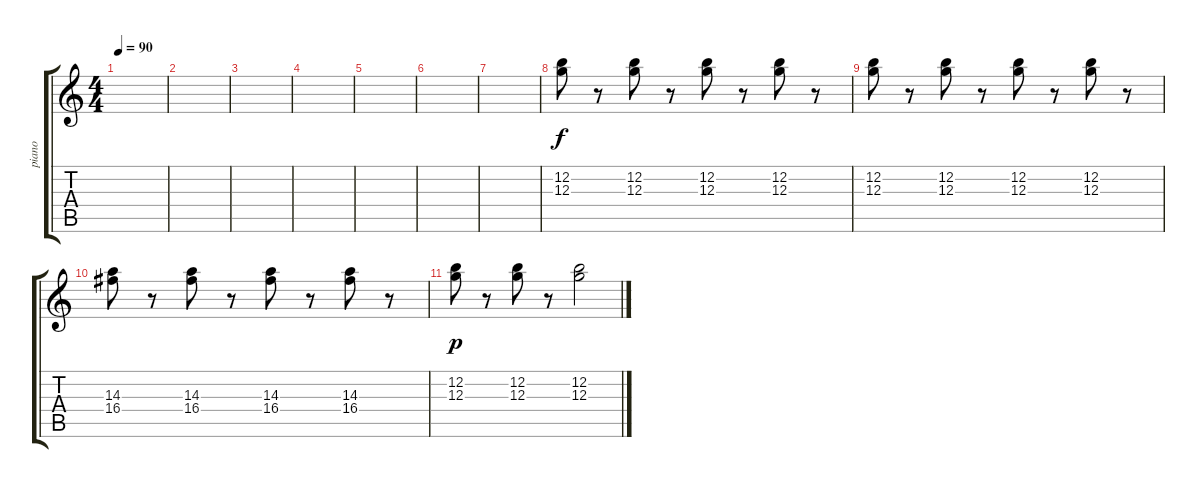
\track ("piano" "piano") {instrument acousticguitarsteel}
\staff {score tabs}
\tuning (E4 B3 G3 D3 A2 E2) {hide}
\ts (4 4)
\tempo 90
\clef g2
\ks c
|
|
|
|
|
|
|
(12.2 12.3).8{volume 16 balance 8 instrument acousticgrandpiano} r.8 (12.2 12.3).8 r.8 (12.2 12.3).8 r.8 (12.2 12.3).8 r.8 |
(12.2 12.3).8 r.8 (12.2 12.3).8 r.8 (12.2 12.3).8 r.8 (12.2 12.3).8 r.8 |
(14.3 16.4).8{dy f} r.8 (14.3 16.4).8 r.8 (14.3 16.4).8 r.8 (14.3 16.4).8 r.8 |
(12.2 12.3).8{dy p} r.8 (12.2 12.3).8 r.8 (12.2 12.3).2
